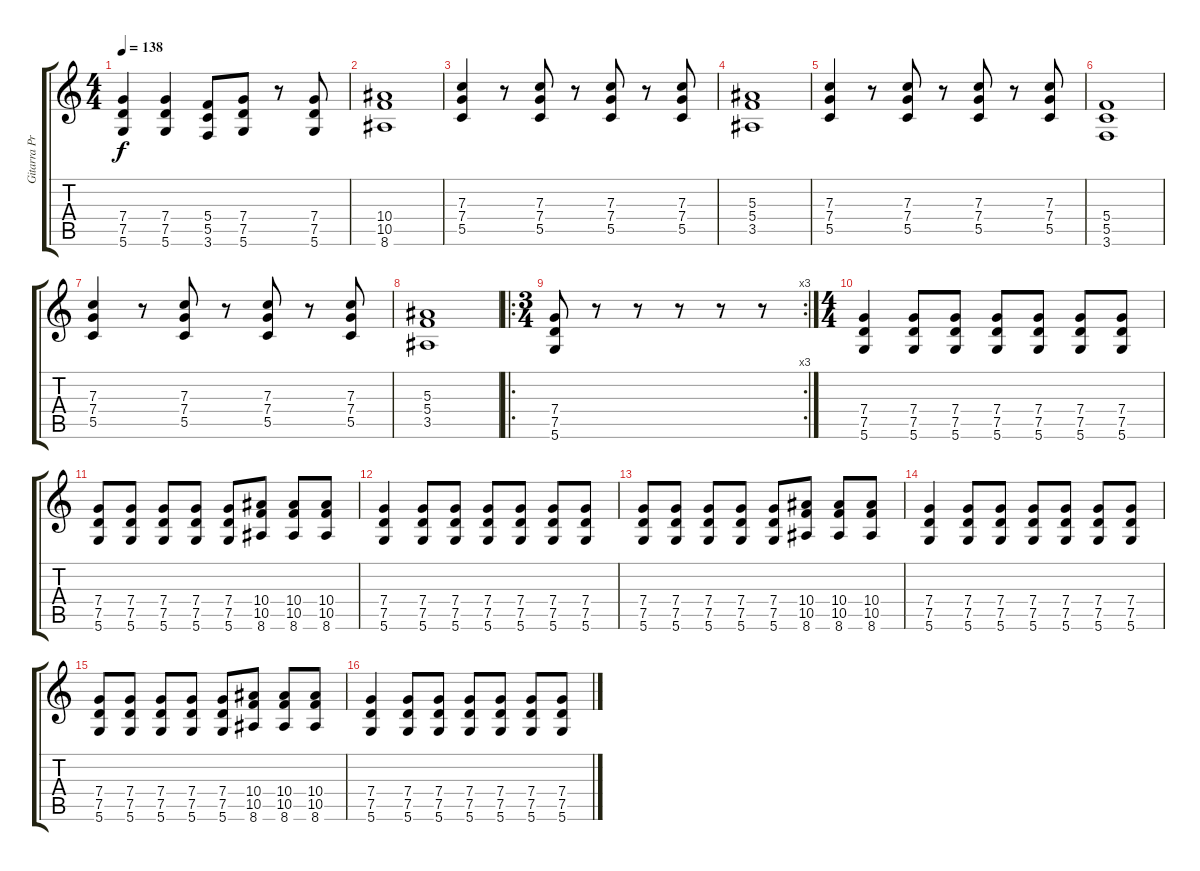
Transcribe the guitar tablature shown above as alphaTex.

\track ("Gitarra Prinsipal" "Gitarra Pr") {instrument distortionguitar}
\staff {score tabs}
\tuning (D4 A3 F3 C3 G2 D2) {hide}
\ts (4 4)
\tempo 138
\clef g2
\ks c
(7.4 7.5 5.6).4{dy f} (7.4 7.5 5.6).4 (5.4 5.5 3.6).8 (7.4 7.5 5.6).8 r.8 (7.4 7.5 5.6).8 |
(10.4 10.5 8.6).1 |
(7.3 7.4 5.5).4 r.8 (7.3 7.4 5.5).8 r.8 (7.3 7.4 5.5).8 r.8 (7.3 7.4 5.5).8 |
(5.3 5.4 3.5).1 |
(7.3 7.4 5.5).4 r.8 (7.3 7.4 5.5).8 r.8 (7.3 7.4 5.5).8 r.8 (7.3 7.4 5.5).8 |
(5.4 5.5 3.6).1 |
(7.3 7.4 5.5).4 r.8 (7.3 7.4 5.5).8 r.8 (7.3 7.4 5.5).8 r.8 (7.3 7.4 5.5).8 |
(5.3 5.4 3.5).1 |
\ro
\rc 3
\ts (3 4)
(7.4 7.5 5.6).8 r.8 r.8 r.8 r.8 r.8 |
\ts (4 4)
(7.4 7.5 5.6).4 (7.4 7.5 5.6).8 (7.4 7.5 5.6).8 (7.4 7.5 5.6).8 (7.4 7.5 5.6).8 (7.4 7.5 5.6).8 (7.4 7.5 5.6).8 |
(7.4 7.5 5.6).8 (7.4 7.5 5.6).8 (7.4 7.5 5.6).8 (7.4 7.5 5.6).8 (7.4 7.5 5.6).8 (10.4 10.5 8.6).8 (10.4 10.5 8.6).8 (10.4 10.5 8.6).8 |
(7.4 7.5 5.6).4 (7.4 7.5 5.6).8 (7.4 7.5 5.6).8 (7.4 7.5 5.6).8 (7.4 7.5 5.6).8 (7.4 7.5 5.6).8 (7.4 7.5 5.6).8 |
(7.4 7.5 5.6).8 (7.4 7.5 5.6).8 (7.4 7.5 5.6).8 (7.4 7.5 5.6).8 (7.4 7.5 5.6).8 (10.4 10.5 8.6).8 (10.4 10.5 8.6).8 (10.4 10.5 8.6).8 |
(7.4 7.5 5.6).4 (7.4 7.5 5.6).8 (7.4 7.5 5.6).8 (7.4 7.5 5.6).8 (7.4 7.5 5.6).8 (7.4 7.5 5.6).8 (7.4 7.5 5.6).8 |
(7.4 7.5 5.6).8 (7.4 7.5 5.6).8 (7.4 7.5 5.6).8 (7.4 7.5 5.6).8 (7.4 7.5 5.6).8 (10.4 10.5 8.6).8 (10.4 10.5 8.6).8 (10.4 10.5 8.6).8 |
(7.4 7.5 5.6).4 (7.4 7.5 5.6).8 (7.4 7.5 5.6).8 (7.4 7.5 5.6).8 (7.4 7.5 5.6).8 (7.4 7.5 5.6).8 (7.4 7.5 5.6).8
